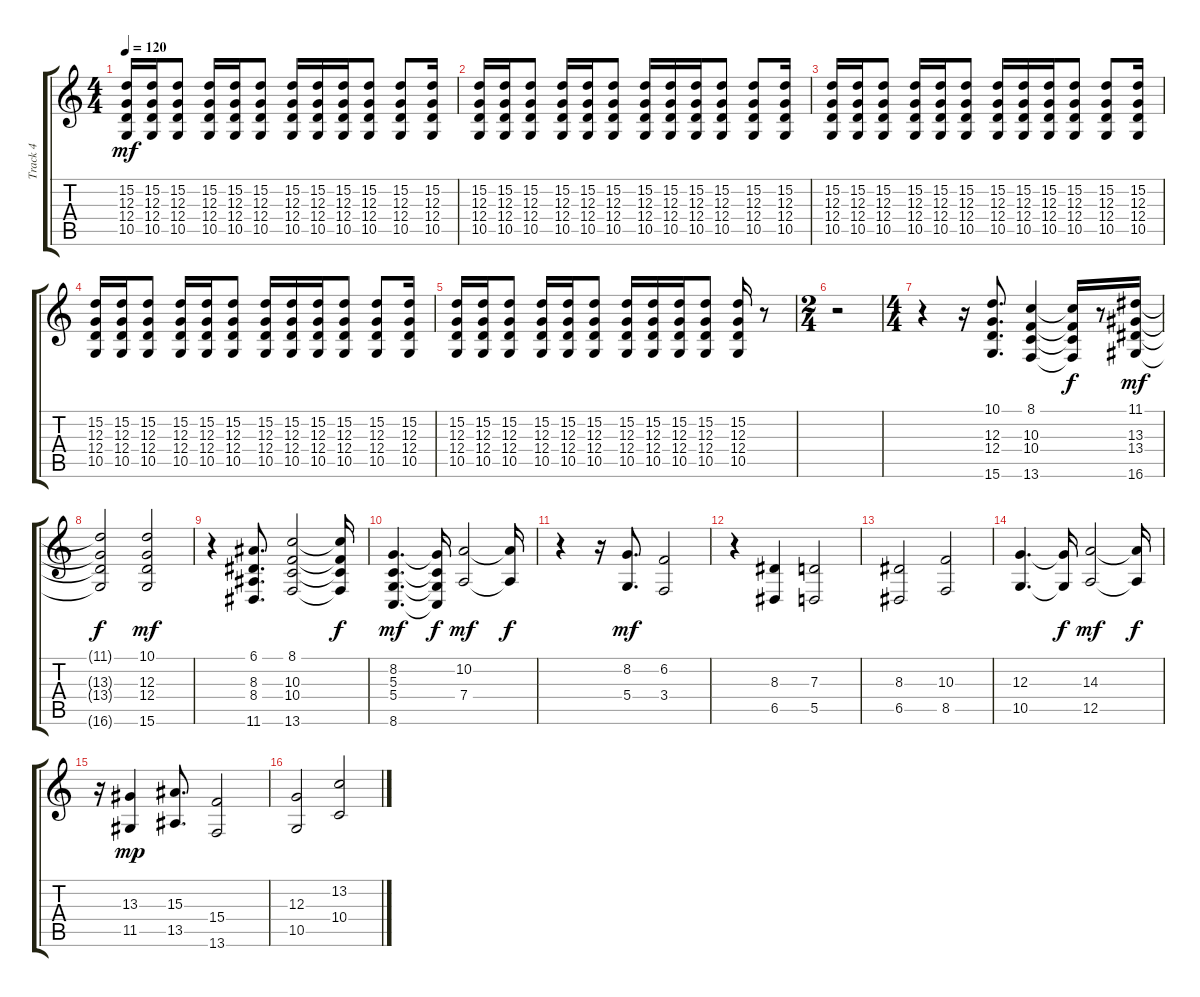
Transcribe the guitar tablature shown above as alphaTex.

\track ("Track 4" "Track 4") {instrument churchorgan}
\staff {score tabs}
\tuning (E4 B3 G3 D3 A2 E2) {hide}
\ts (4 4)
\tempo 120
\clef g2
\ks c
(15.2 12.3 12.4 10.5).16{dy mf} (15.2 12.3 12.4 10.5).16 (15.2 12.3 12.4 10.5).8 (15.2 12.3 12.4 10.5).16 (15.2 12.3 12.4 10.5).16 (15.2 12.3 12.4 10.5).8 (15.2 12.3 12.4 10.5).16 (15.2 12.3 12.4 10.5).16 (15.2 12.3 12.4 10.5).16 (15.2 12.3 12.4 10.5).8 (15.2 12.3 12.4 10.5).8 (15.2 12.3 12.4 10.5).16 |
(15.2 12.3 12.4 10.5).16 (15.2 12.3 12.4 10.5).16 (15.2 12.3 12.4 10.5).8 (15.2 12.3 12.4 10.5).16 (15.2 12.3 12.4 10.5).16 (15.2 12.3 12.4 10.5).8 (15.2 12.3 12.4 10.5).16 (15.2 12.3 12.4 10.5).16 (15.2 12.3 12.4 10.5).16 (15.2 12.3 12.4 10.5).8 (15.2 12.3 12.4 10.5).8 (15.2 12.3 12.4 10.5).16 |
(15.2 12.3 12.4 10.5).16 (15.2 12.3 12.4 10.5).16 (15.2 12.3 12.4 10.5).8 (15.2 12.3 12.4 10.5).16 (15.2 12.3 12.4 10.5).16 (15.2 12.3 12.4 10.5).8 (15.2 12.3 12.4 10.5).16 (15.2 12.3 12.4 10.5).16 (15.2 12.3 12.4 10.5).16 (15.2 12.3 12.4 10.5).8 (15.2 12.3 12.4 10.5).8 (15.2 12.3 12.4 10.5).16 |
(15.2 12.3 12.4 10.5).16 (15.2 12.3 12.4 10.5).16 (15.2 12.3 12.4 10.5).8 (15.2 12.3 12.4 10.5).16 (15.2 12.3 12.4 10.5).16 (15.2 12.3 12.4 10.5).8 (15.2 12.3 12.4 10.5).16 (15.2 12.3 12.4 10.5).16 (15.2 12.3 12.4 10.5).16 (15.2 12.3 12.4 10.5).8 (15.2 12.3 12.4 10.5).8 (15.2 12.3 12.4 10.5).16 |
(15.2 12.3 12.4 10.5).16 (15.2 12.3 12.4 10.5).16 (15.2 12.3 12.4 10.5).8 (15.2 12.3 12.4 10.5).16 (15.2 12.3 12.4 10.5).16 (15.2 12.3 12.4 10.5).8 (15.2 12.3 12.4 10.5).16 (15.2 12.3 12.4 10.5).16 (15.2 12.3 12.4 10.5).16 (15.2 12.3 12.4 10.5).8 (15.2 12.3 12.4 10.5).16 r.8 |
\ts (2 4)
r.2 |
\ts (4 4)
r.4 r.16 (10.1 12.3 12.4 15.6).8{d instrument drawbarorgan} (8.1 10.3 10.4 13.6).4 (8.1{t} 10.3{t} 10.4{t} 13.6{t}).16{dy f} r.8 (11.1 13.3 13.4 16.6).16{dy mf} |
(11.1{t} 13.3{t} 13.4{t} 16.6{t}).2{dy f} (10.1 12.3 12.4 15.6).2{dy mf} |
r.4 (6.1 8.3 8.4 11.6).8{d} (8.1 10.3 10.4 13.6).2 (8.1{t} 10.3{t} 10.4{t} 13.6{t}).16{dy f} |
(8.2 5.3 5.4 8.6).4{d dy mf} (8.2{t} 5.3{t} 5.4{t} 8.6{t}).16{dy f} (10.2 7.4).2{dy mf} (10.2{t} 7.4{t}).16{dy f} |
r.4 r.16 (8.2 5.4).8{d dy mf} (6.2 3.4).2 |
r.4 (8.3 6.5).4 (7.3 5.5).2 |
(8.3 6.5).2 (10.3 8.5).2 |
(12.3 10.5).4{d} (12.3{t} 10.5{t}).16{dy f} (14.3 12.5).2{dy mf} (14.3{t} 12.5{t}).16{dy f} |
r.16 (13.3 11.5).4{dy mp} (15.3 13.5).8{d} (15.4 13.6).2 |
(12.3 10.5).2 (13.2 10.4).2
